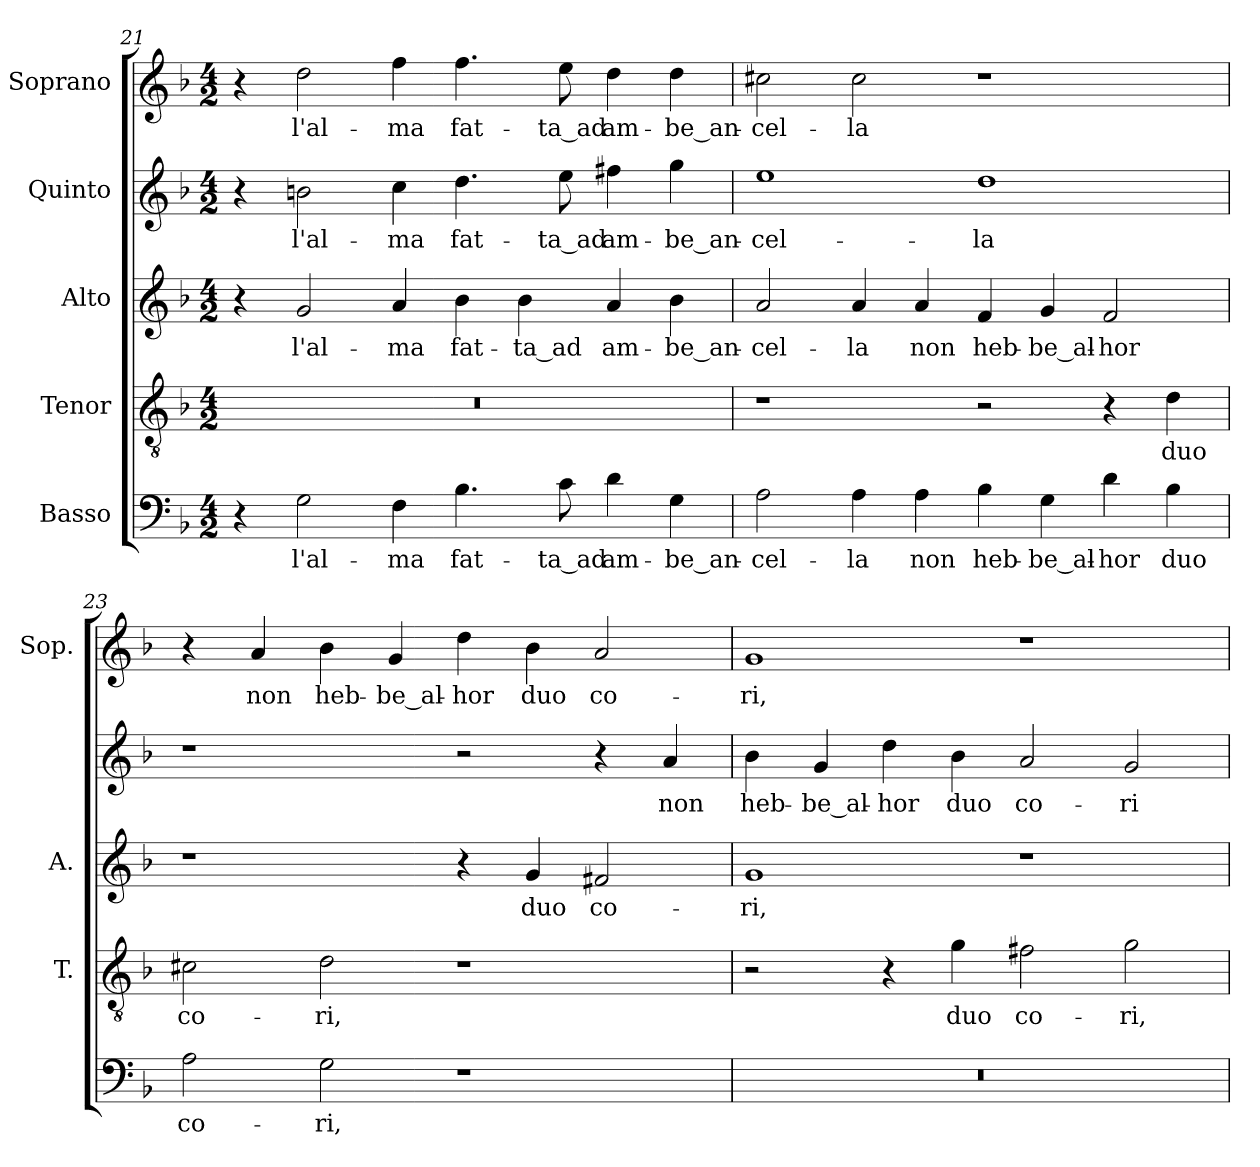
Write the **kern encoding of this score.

**kern	**text	**kern	**text	**kern	**text	**kern	**text	**kern	**text
*part5	*part5	*part4	*part4	*part3	*part3	*part2	*part2	*part1	*part1
*staff5	*staff5	*staff4	*staff4	*staff3	*staff3	*staff2	*staff2	*staff1	*staff1
*I"Basso	*	*I"Tenor	*	*I"Alto	*	*I"Quinto	*	*I"Soprano	*
*	*	*I'T.	*	*I'A.	*	*	*	*I'Sop.	*
*clefF4	*	*clefGv2	*	*clefG2	*	*clefG2	*	*clefG2	*
*	*	*ITrd7c12	*	*	*	*	*	*	*
*k[b-]	*	*k[b-]	*	*k[b-]	*	*k[b-]	*	*k[b-]	*
*F:	*	*F:	*	*F:	*	*F:	*	*F:	*
*M4/2	*	*M4/2	*	*M4/2	*	*M4/2	*	*M4/2	*
=21	=21	=21	=21	=21	=21	=21	=21	=21	=21
!	!	!LO:N:vis=1	!	!	!	!	!	!	!
4r	.	0r	.	4r	.	4r	.	4r	.
!	!LO:LY:b:color=#000000	!	!	!	!	!	!	!	!
!	!	!	!	!	!LO:LY:b:color=#000000	!	!	!	!
!	!	!	!	!	!	!	!LO:LY:b:color=#000000	!	!
!	!	!	!	!	!	!	!	!	!LO:LY:b:color=#000000
2Gi\	l'al-	.	.	2gi/	l'al-	2bni\	l'al-	2ddi\	l'al-
!	!LO:LY:b:color=#000000	!	!	!	!	!	!	!	!
!	!	!	!	!	!LO:LY:b:color=#000000	!	!	!	!
!	!	!	!	!	!	!	!LO:LY:b:color=#000000	!	!
!	!	!	!	!	!	!	!	!	!LO:LY:b:color=#000000
4Fi\	-ma	.	.	4ai/	-ma	4cci\	-ma	4ffi\	-ma
!	!LO:LY:b:color=#000000	!	!	!	!	!	!	!	!
!	!	!	!	!	!LO:LY:b:color=#000000	!	!	!	!
!	!	!	!	!	!	!	!LO:LY:b:color=#000000	!	!
!	!	!	!	!	!	!	!	!	!LO:LY:b:color=#000000
4.B-i\	fat-	.	.	4b-i\	fat-	4.ddi\	fat-	4.ffi\	fat-
!	!	!	!	!	!LO:LY:b:color=#000000	!	!	!	!
.	.	.	.	4b-i\	-ta_ad	.	.	.	.
!	!LO:LY:b:color=#000000	!	!	!	!	!	!	!	!
!	!	!	!	!	!	!	!LO:LY:b:color=#000000	!	!
!	!	!	!	!	!	!	!	!	!LO:LY:b:color=#000000
8ci\	-ta_ad	.	.	.	.	8eei\	-ta_ad	8eei\	-ta_ad
!	!LO:LY:b:color=#000000	!	!	!	!	!	!	!	!
!	!	!	!	!	!LO:LY:b:color=#000000	!	!	!	!
!	!	!	!	!	!	!	!LO:LY:b:color=#000000	!	!
!	!	!	!	!	!	!	!	!	!LO:LY:b:color=#000000
4di\	am-	.	.	4ai/	am-	4ff#Xi\	am-	4ddi\	am-
!	!LO:LY:b:color=#000000	!	!	!	!	!	!	!	!
!	!	!	!	!	!LO:LY:b:color=#000000	!	!	!	!
!	!	!	!	!	!	!	!LO:LY:b:color=#000000	!	!
!	!	!	!	!	!	!	!	!	!LO:LY:b:color=#000000
4Gi\	-be_an-	.	.	4b-i\	-be_an-	4ggi\	-be_an-	4ddi\	-be_an-
=22	=22	=22	=22	=22	=22	=22	=22	=22	=22
!	!LO:LY:b:color=#000000	!	!	!	!	!	!	!	!
!	!	!	!	!	!LO:LY:b:color=#000000	!	!	!	!
!	!	!	!	!	!	!	!LO:LY:b:color=#000000	!	!
!	!	!	!	!	!	!	!	!	!LO:LY:b:color=#000000
2Ai\	-cel-	1r	.	2ai/	-cel-	1eei	-cel-	2cc#Xi\	-cel-
!	!LO:LY:b:color=#000000	!	!	!	!	!	!	!	!
!	!	!	!	!	!LO:LY:b:color=#000000	!	!	!	!
!	!	!	!	!	!	!	!	!	!LO:LY:b:color=#000000
4Ai\	-la	.	.	4ai/	-la	.	.	2cc#i\	-la
!	!LO:LY:b:color=#000000	!	!	!	!	!	!	!	!
!	!	!	!	!	!LO:LY:b:color=#000000	!	!	!	!
4Ai\	non	.	.	4ai/	non	.	.	.	.
!	!LO:LY:b:color=#000000	!	!	!	!	!	!	!	!
!	!	!	!	!	!LO:LY:b:color=#000000	!	!	!	!
!	!	!	!	!	!	!	!LO:LY:b:color=#000000	!	!
4B-i\	heb-	2r	.	4fi/	heb-	1ddi	-la	1r	.
!	!LO:LY:b:color=#000000	!	!	!	!	!	!	!	!
!	!	!	!	!	!LO:LY:b:color=#000000	!	!	!	!
4Gi\	-be_al-	.	.	4gi/	-be_al-	.	.	.	.
!	!LO:LY:b:color=#000000	!	!	!	!	!	!	!	!
!	!	!	!	!	!LO:LY:b:color=#000000	!	!	!	!
4di\	-hor	4r	.	2fi/	-hor	.	.	.	.
!	!LO:LY:b:color=#000000	!	!	!	!	!	!	!	!
!	!	!	!LO:LY:b:color=#000000	!	!	!	!	!	!
4B-i\	duo	4Di\	duo	.	.	.	.	.	.
!!LO:LB:g=z
=23	=23	=23	=23	=23	=23	=23	=23	=23	=23
!	!LO:LY:b:color=#000000	!	!	!	!	!	!	!	!
!	!	!	!LO:LY:b:color=#000000	!	!	!	!	!	!
2Ai\	co-	2C#Xi\	co-	1r	.	1r	.	4r	.
!	!	!	!	!	!	!	!	!	!LO:LY:b:color=#000000
.	.	.	.	.	.	.	.	4ai/	non
!	!LO:LY:b:color=#000000	!	!	!	!	!	!	!	!
!	!	!	!LO:LY:b:color=#000000	!	!	!	!	!	!
!	!	!	!	!	!	!	!	!	!LO:LY:b:color=#000000
2Gi\	-ri,	2Di\	-ri,	.	.	.	.	4b-i\	heb-
!	!	!	!	!	!	!	!	!	!LO:LY:b:color=#000000
.	.	.	.	.	.	.	.	4gi/	-be_al-
!	!	!	!	!	!	!	!	!	!LO:LY:b:color=#000000
1r	.	1r	.	4r	.	2r	.	4ddi\	-hor
!	!	!	!	!	!LO:LY:b:color=#000000	!	!	!	!
!	!	!	!	!	!	!	!	!	!LO:LY:b:color=#000000
.	.	.	.	4gi/	duo	.	.	4b-i\	duo
!	!	!	!	!	!LO:LY:b:color=#000000	!	!	!	!
!	!	!	!	!	!	!	!	!	!LO:LY:b:color=#000000
.	.	.	.	2f#Xi/	co-	4r	.	2ai/	co-
!	!	!	!	!	!	!	!LO:LY:b:color=#000000	!	!
.	.	.	.	.	.	4ai/	non	.	.
=24	=24	=24	=24	=24	=24	=24	=24	=24	=24
!LO:N:vis=1	!	!	!	!	!	!	!	!	!
!	!	!	!	!	!LO:LY:b:color=#000000	!	!	!	!
!	!	!	!	!	!	!	!LO:LY:b:color=#000000	!	!
!	!	!	!	!	!	!	!	!	!LO:LY:b:color=#000000
0r	.	2r	.	1gi	-ri,	4b-i\	heb-	1gi	-ri,
!	!	!	!	!	!	!	!LO:LY:b:color=#000000	!	!
.	.	.	.	.	.	4gi/	-be_al-	.	.
!	!	!	!	!	!	!	!LO:LY:b:color=#000000	!	!
.	.	4r	.	.	.	4ddi\	-hor	.	.
!	!	!	!LO:LY:b:color=#000000	!	!	!	!	!	!
!	!	!	!	!	!	!	!LO:LY:b:color=#000000	!	!
.	.	4Gi\	duo	.	.	4b-i\	duo	.	.
!	!	!	!LO:LY:b:color=#000000	!	!	!	!	!	!
!	!	!	!	!	!	!	!LO:LY:b:color=#000000	!	!
.	.	2F#Xi\	co-	1r	.	2ai/	co-	1r	.
!	!	!	!LO:LY:b:color=#000000	!	!	!	!	!	!
!	!	!	!	!	!	!	!LO:LY:b:color=#000000	!	!
.	.	2Gi\	-ri,	.	.	2gi/	-ri	.	.
=	=	=	=	=	=	=	=	=	=
*-	*-	*-	*-	*-	*-	*-	*-	*-	*-
